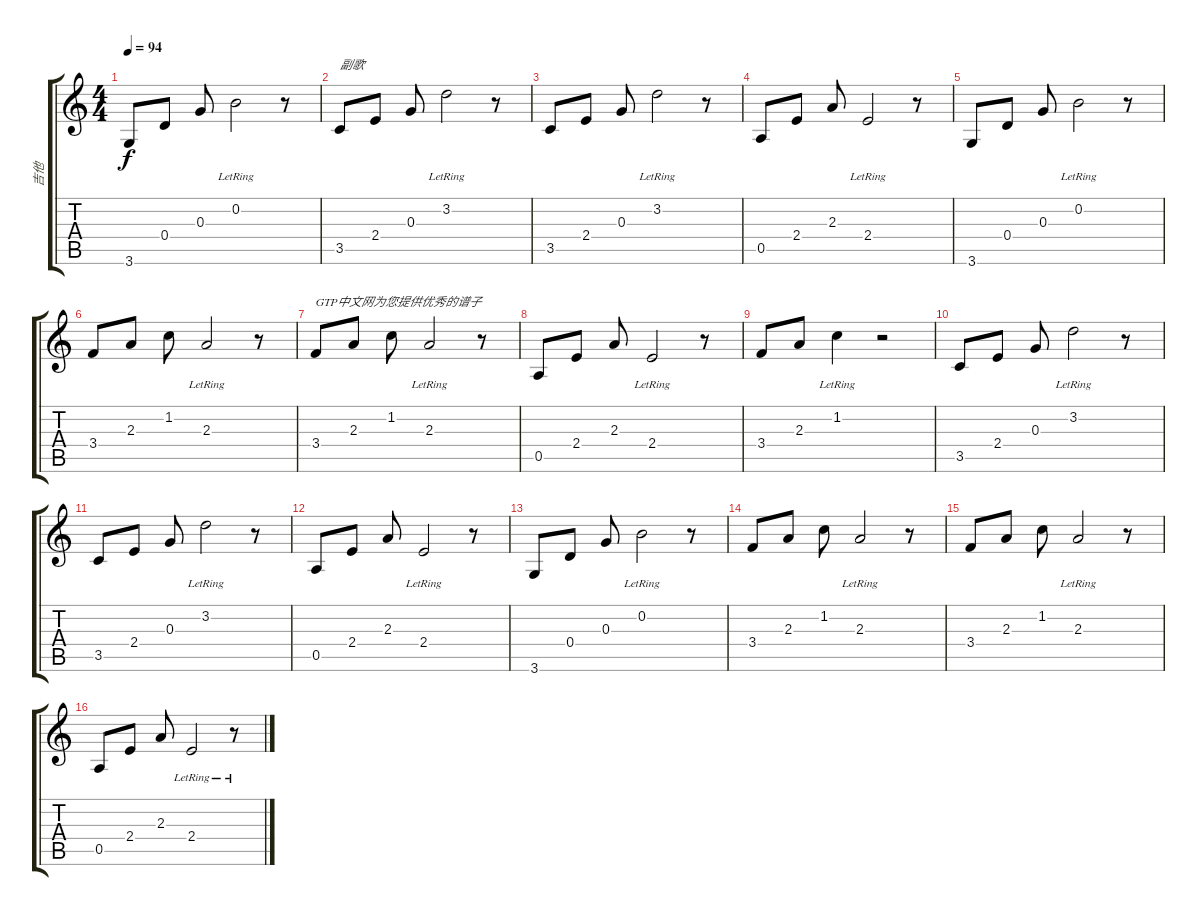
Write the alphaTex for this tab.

\track ("吉他" "吉他") {instrument electricguitarmuted}
\staff {score tabs}
\tuning (E4 B3 G3 D3 A2 E2) {hide}
\ts (4 4)
\tempo 94
\clef g2
\ks c
3.6.8{dy f} 0.4.8 0.3.8 0.2{lr}.2 r.8 |
3.5.8{txt "副歌"} 2.4.8 0.3.8 3.2{lr}.2 r.8 |
3.5.8 2.4.8 0.3.8 3.2{lr}.2 r.8 |
0.5.8 2.4.8 2.3.8 2.4{lr}.2 r.8 |
3.6.8 0.4.8 0.3.8 0.2{lr}.2 r.8 |
3.4.8 2.3.8 1.2.8 2.3{lr}.2 r.8 |
3.4.8{txt "GTP中文网为您提供优秀的谱子"} 2.3.8 1.2.8 2.3{lr}.2 r.8 |
0.5.8 2.4.8 2.3.8 2.4{lr}.2 r.8 |
3.4.8 2.3.8 1.2{lr}.4 r.2 |
3.5.8 2.4.8 0.3.8 3.2{lr}.2 r.8 |
3.5.8 2.4.8 0.3.8 3.2{lr}.2 r.8 |
0.5.8 2.4.8 2.3.8 2.4{lr}.2 r.8 |
3.6.8 0.4.8 0.3.8 0.2{lr}.2 r.8 |
3.4.8 2.3.8 1.2.8 2.3{lr}.2 r.8 |
3.4.8 2.3.8 1.2.8 2.3{lr}.2 r.8 |
0.5.8 2.4.8 2.3.8 2.4{lr}.2 r.8
